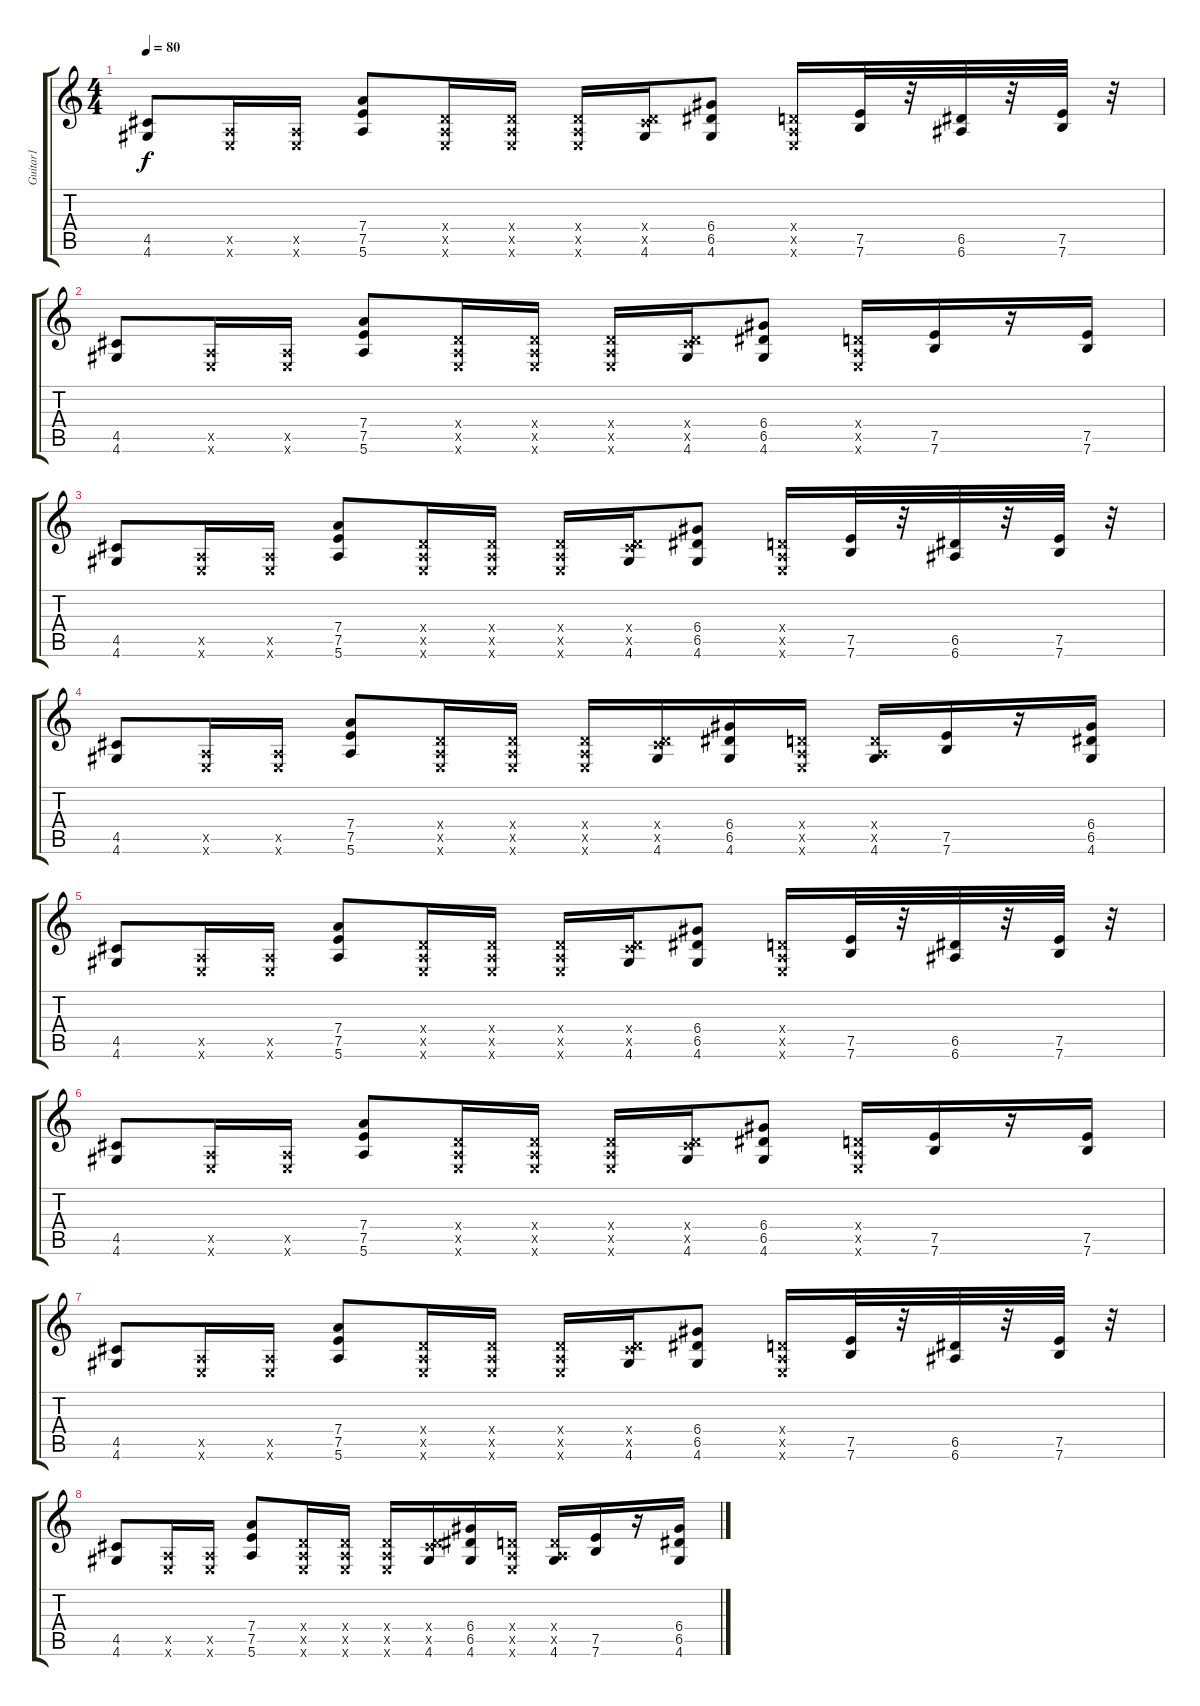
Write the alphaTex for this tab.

\track ("Guitar1" "Guitar1") {instrument distortionguitar}
\staff {score tabs}
\tuning (E4 B3 G3 D3 A2 E2) {hide}
\ts (4 4)
\tempo 80
\clef g2
\ks c
(4.5 4.6).8{dy f instrument distortionguitar} (0.5{x} 0.6{x}).16 (0.5{x} 0.6{x}).16 (7.4 7.5 5.6).8 (0.4{x} 0.5{x} 0.6{x}).16 (0.4{x} 0.5{x} 0.6{x}).16 (0.4{x} 0.5{x} 0.6{x}).16 (0.4{x} 4.5{x} 4.6).16 (6.4 6.5 4.6).8 (0.4{x} 0.5{x} 0.6{x}).16 (7.5 7.6).32 r.32 (6.5 6.6).32 r.32 (7.5 7.6).32 r.32 |
(4.5 4.6).8 (0.5{x} 0.6{x}).16 (0.5{x} 0.6{x}).16 (7.4 7.5 5.6).8 (0.4{x} 0.5{x} 0.6{x}).16 (0.4{x} 0.5{x} 0.6{x}).16 (0.4{x} 0.5{x} 0.6{x}).16 (0.4{x} 4.5{x} 4.6).16 (6.4 6.5 4.6).8 (0.4{x} 0.5{x} 0.6{x}).16 (7.5 7.6).16 r.16 (7.5 7.6).16 |
(4.5 4.6).8 (0.5{x} 0.6{x}).16 (0.5{x} 0.6{x}).16 (7.4 7.5 5.6).8 (0.4{x} 0.5{x} 0.6{x}).16 (0.4{x} 0.5{x} 0.6{x}).16 (0.4{x} 0.5{x} 0.6{x}).16 (0.4{x} 4.5{x} 4.6).16 (6.4 6.5 4.6).8 (0.4{x} 0.5{x} 0.6{x}).16 (7.5 7.6).32 r.32 (6.5 6.6).32 r.32 (7.5 7.6).32 r.32 |
(4.5 4.6).8 (0.5{x} 0.6{x}).16 (0.5{x} 0.6{x}).16 (7.4 7.5 5.6).8 (0.4{x} 0.5{x} 0.6{x}).16 (0.4{x} 0.5{x} 0.6{x}).16 (0.4{x} 0.5{x} 0.6{x}).16 (0.4{x} 4.5{x} 4.6).16 (6.4 6.5 4.6).16 (0.4{x} 0.5{x} 0.6{x}).16 (0.4{x} 0.5{x} 4.6).16 (7.5 7.6).16 r.16 (6.4 6.5 4.6).16 |
(4.5 4.6).8 (0.5{x} 0.6{x}).16 (0.5{x} 0.6{x}).16 (7.4 7.5 5.6).8 (0.4{x} 0.5{x} 0.6{x}).16 (0.4{x} 0.5{x} 0.6{x}).16 (0.4{x} 0.5{x} 0.6{x}).16 (0.4{x} 4.5{x} 4.6).16 (6.4 6.5 4.6).8 (0.4{x} 0.5{x} 0.6{x}).16 (7.5 7.6).32 r.32 (6.5 6.6).32 r.32 (7.5 7.6).32 r.32 |
(4.5 4.6).8 (0.5{x} 0.6{x}).16 (0.5{x} 0.6{x}).16 (7.4 7.5 5.6).8 (0.4{x} 0.5{x} 0.6{x}).16 (0.4{x} 0.5{x} 0.6{x}).16 (0.4{x} 0.5{x} 0.6{x}).16 (0.4{x} 4.5{x} 4.6).16 (6.4 6.5 4.6).8 (0.4{x} 0.5{x} 0.6{x}).16 (7.5 7.6).16 r.16 (7.5 7.6).16 |
(4.5 4.6).8 (0.5{x} 0.6{x}).16 (0.5{x} 0.6{x}).16 (7.4 7.5 5.6).8 (0.4{x} 0.5{x} 0.6{x}).16 (0.4{x} 0.5{x} 0.6{x}).16 (0.4{x} 0.5{x} 0.6{x}).16 (0.4{x} 4.5{x} 4.6).16 (6.4 6.5 4.6).8 (0.4{x} 0.5{x} 0.6{x}).16 (7.5 7.6).32 r.32 (6.5 6.6).32 r.32 (7.5 7.6).32 r.32 |
(4.5 4.6).8 (0.5{x} 0.6{x}).16 (0.5{x} 0.6{x}).16 (7.4 7.5 5.6).8 (0.4{x} 0.5{x} 0.6{x}).16 (0.4{x} 0.5{x} 0.6{x}).16 (0.4{x} 0.5{x} 0.6{x}).16 (0.4{x} 4.5{x} 4.6).16 (6.4 6.5 4.6).16 (0.4{x} 0.5{x} 0.6{x}).16 (0.4{x} 0.5{x} 4.6).16 (7.5 7.6).16 r.16 (6.4 6.5 4.6).16
